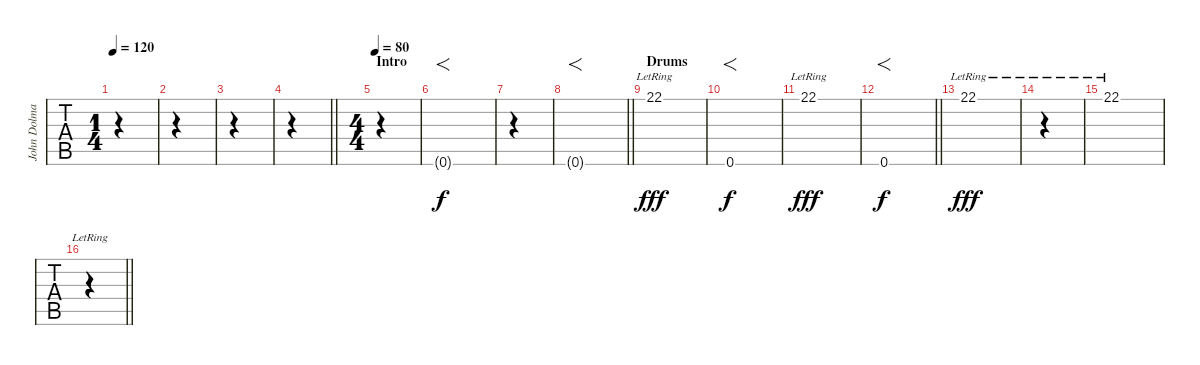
\track ("John Dolmayan (soundeffects)" "John Dolma") {instrument applause}
\staff {tabs}
\tuning (E4 B3 G3 D3 A2 E2) {hide}
\ts (1 4)
\tempo 120
\clef g2
\ks c
|
|
|
\barLineRight lightlight
|
\ts (4 4)
\section ("" "Intro")
\tempo 80
|
0.6{g}.1{f instrument applause} |
|
\barLineRight lightlight
0.6{g}.1{f instrument applause} |
\section ("" "Drums")
22.1{hac lr}.1{dy fff volume 11 instrument glockenspiel} |
0.6.1{f dy f instrument applause} |
22.1{hac lr}.1{dy fff volume 11 instrument glockenspiel} |
\barLineRight lightlight
0.6.1{f dy f instrument applause} |
22.1{hac lr}.1{dy fff volume 11 instrument glockenspiel} |
|
22.1{hac lr}.1{volume 11 instrument glockenspiel} |
\barLineRight lightlight
